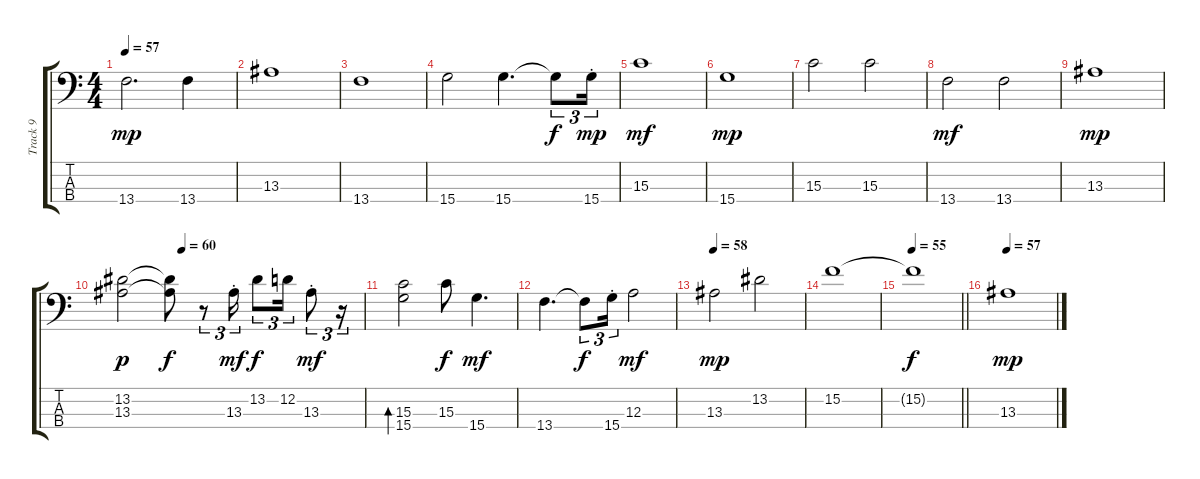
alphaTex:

\track ("Track 9" "Track 9") {instrument electricbasspick}
\staff {score tabs}
\tuning (G2 D2 A1 E1) {hide}
\ts (4 4)
\tempo 57
\clef f4
\ks c
13.4.2{d dy mp} 13.4.4 |
13.3.1 |
13.4.1 |
15.4.2 15.4.4{d} 15.4{t}.8{tu (3 2) dy f} 15.4{st}.16{tu (3 2) dy mp} |
15.3.1{dy mf} |
15.4.1{dy mp} |
15.3.2 15.3.2 |
13.4.2{dy mf} 13.4.2 |
13.3.1{dy mp} |
\tempo (60 0.25)
(13.2 13.3).2{dy p} (13.2{t} 13.3{t}).8{dy f} r.8{tu (3 2)} 13.3{st}.16{tu (3 2) dy mf} 13.2.8{tu (3 2) dy f} 12.2.16{tu (3 2)} 13.3{st}.8{tu (3 2) dy mf} r.16{tu (3 2)} |
(15.3 15.4).2{bd 120} 15.3.8{dy f} 15.4.4{d dy mf} |
13.4.4{d} 13.4{t}.8{tu (3 2) dy f} 15.4{st}.16{tu (3 2)} 12.3.2{dy mf} |
\tempo 58
13.3.2{dy mp} 13.2.2 |
15.2.1 |
\tempo 55
\barLineRight lightlight
15.2{t}.1{dy f} |
\tempo 57
13.3.1{dy mp}
